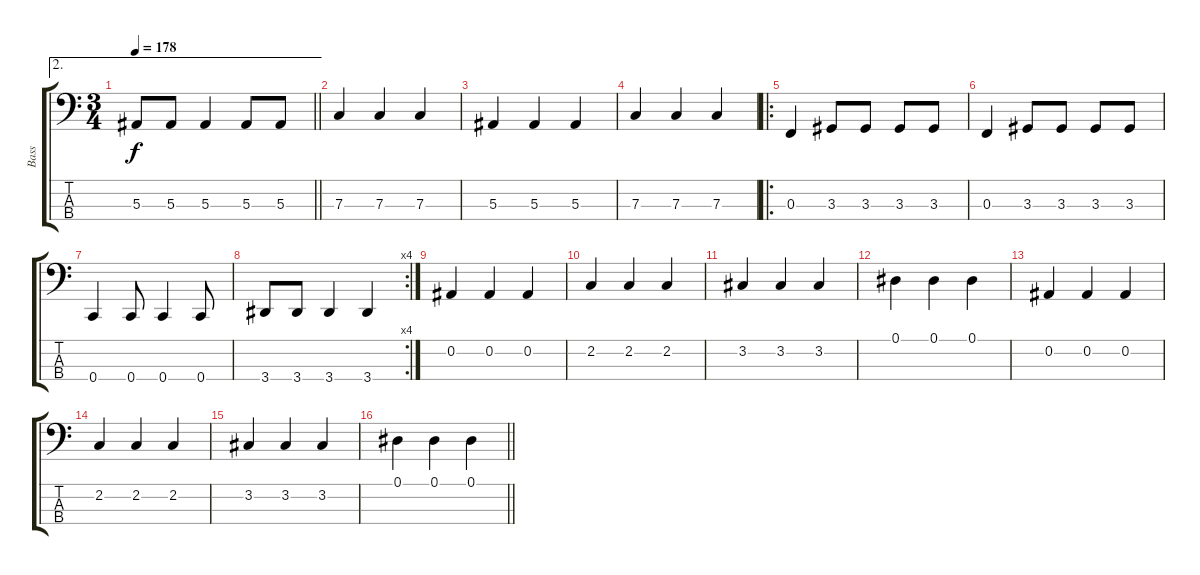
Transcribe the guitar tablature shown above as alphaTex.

\track ("Bass" "Bass") {instrument slapbass1}
\staff {score tabs}
\tuning (Eb2 Bb1 F1 C1) {hide}
\ae 2
\ts (3 4)
\tempo 178
\clef f4
\barLineRight lightlight
\ks c
5.3.8{dy f} 5.3.8 5.3.4 5.3.8 5.3.8 |
7.3.4 7.3.4 7.3.4 |
5.3.4 5.3.4 5.3.4 |
7.3.4 7.3.4 7.3.4 |
\ro
0.3.4 3.3.8 3.3.8 3.3.8 3.3.8 |
0.3.4 3.3.8 3.3.8 3.3.8 3.3.8 |
0.4.4 0.4.8 0.4.4 0.4.8 |
\rc 4
3.4.8 3.4.8 3.4.4 3.4.4 |
0.2.4 0.2.4 0.2.4 |
2.2.4 2.2.4 2.2.4 |
3.2.4 3.2.4 3.2.4 |
0.1.4 0.1.4 0.1.4 |
0.2.4 0.2.4 0.2.4 |
2.2.4 2.2.4 2.2.4 |
3.2.4 3.2.4 3.2.4 |
\barLineRight lightlight
0.1.4 0.1.4 0.1.4
